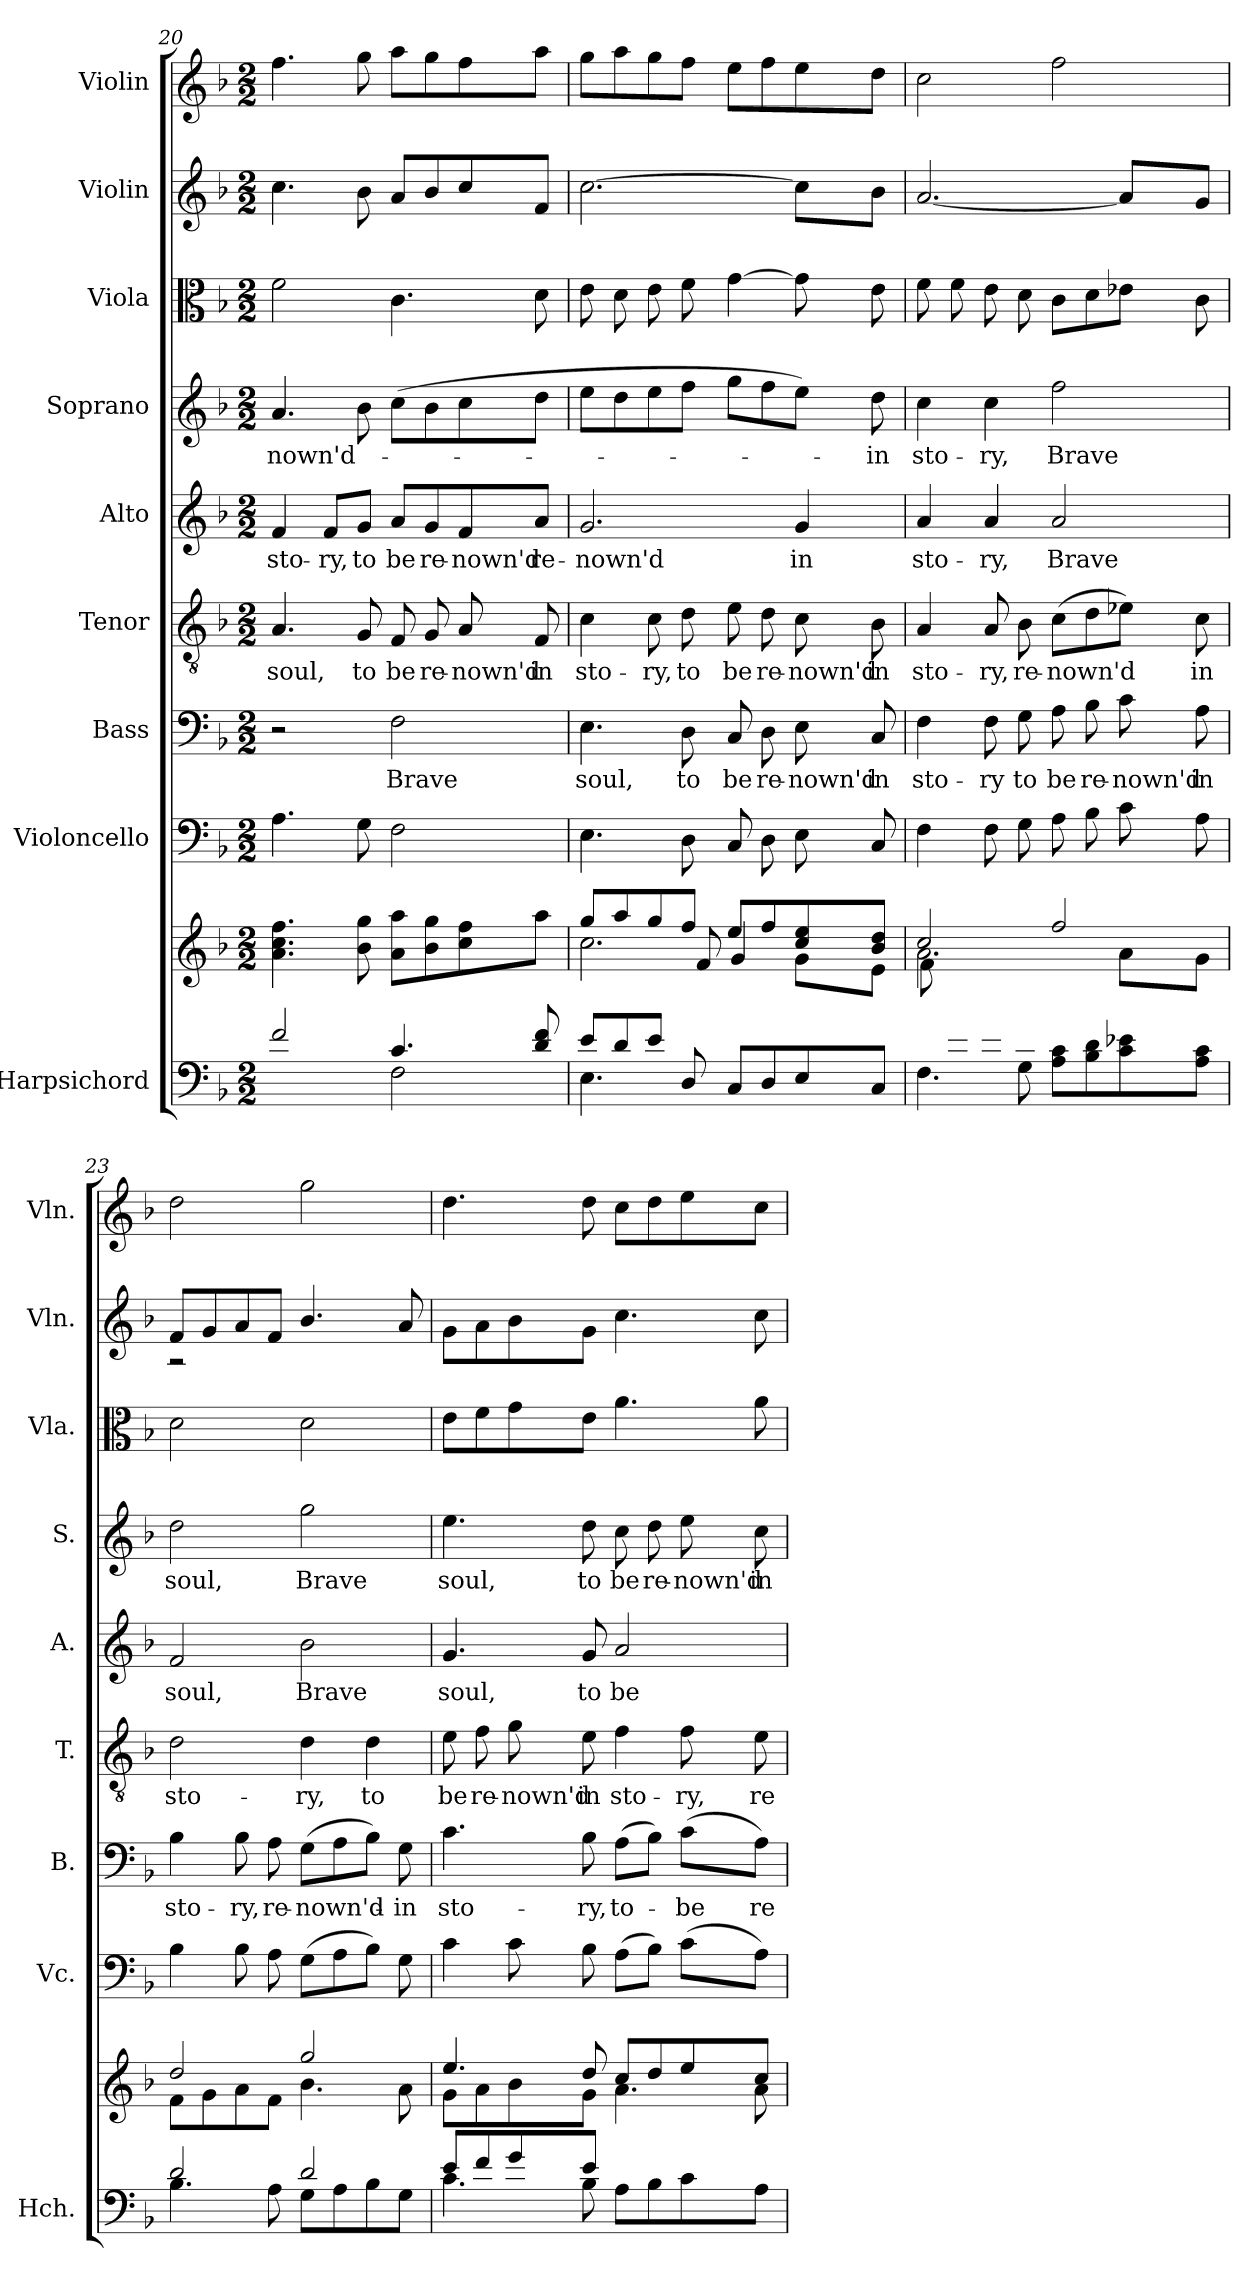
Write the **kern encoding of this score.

**kern	**kern	**kern	**kern	**text	**kern	**text	**kern	**text	**kern	**text	**kern	**kern	**kern
*part9	*part9	*part8	*part7	*part7	*part6	*part6	*part5	*part5	*part4	*part4	*part3	*part2	*part1
*staff10	*staff9	*staff8	*staff7	*staff7	*staff6	*staff6	*staff5	*staff5	*staff4	*staff4	*staff3	*staff2	*staff1
*I"Harpsichord	*	*I"Violoncello	*I"Bass	*	*I"Tenor	*	*I"Alto	*	*I"Soprano	*	*I"Viola	*I"Violin	*I"Violin
*I'Hch.	*	*I'Vc.	*I'B.	*	*I'T.	*	*I'A.	*	*I'S.	*	*I'Vla.	*I'Vln.	*I'Vln.
*clefF4	*clefG2	*clefF4	*clefF4	*	*clefGv2	*	*clefG2	*	*clefG2	*	*clefC3	*clefG2	*clefG2
*k[b-]	*k[b-]	*k[b-]	*k[b-]	*	*k[b-]	*	*k[b-]	*	*k[b-]	*	*k[b-]	*k[b-]	*k[b-]
*M2/2	*M2/2	*M2/2	*M2/2	*	*M2/2	*	*M2/2	*	*M2/2	*	*M2/2	*M2/2	*M2/2
=20	=20	=20	=20	=20	=20	=20	=20	=20	=20	=20	=20	=20	=20
*^	*	*	*	*	*	*	*	*	*	*	*	*	*
!	!	!	!	!	!	!	!LO:LY:b	!	!LO:LY:b	!	!LO:LY:b	!	!	!
2f/	2ryy	4.a\ 4.cc\ 4.ff\	4.A\	2r	.	4.A/	soul,	4f/	sto-	4.a/	-nown'd-	2f\	4.cc\	4.ff\
!	!	!	!	!	!	!	!	!	!LO:LY:b	!	!	!	!	!
.	.	.	.	.	.	.	.	8f/L	-ry,	.	.	.	.	.
!	!	!	!	!	!	!	!LO:LY:b	!	!LO:LY:b	!	!	!	!	!
.	.	8b-\ 8gg\	8G\	.	.	8G/	to	8g/J	to	8b-\	.	.	8b-\	8gg\
!	!	!	!	!	!LO:LY:b	!	!LO:LY:b	!	!LO:LY:b	!	!	!	!	!
4.c/	2F\	8a\ 8aa\L	2F\	2F\	Brave	8F/	be	8a/L	be	(8cc\L	.	4.c\	8a/L	8aa\L
!	!	!	!	!	!	!	!LO:LY:b	!	!LO:LY:b	!	!	!	!	!
.	.	8b-\ 8gg\	.	.	.	8G/	re-	8g/	re-	8b-\	.	.	8b-/	8gg\
!	!	!	!	!	!	!	!LO:LY:b	!	!LO:LY:b	!	!	!	!	!
.	.	8cc\ 8ff\	.	.	.	8A/	-nown'd	8f/	-nown'd	8cc\	.	.	8cc/	8ff\
!	!	!	!	!	!	!	!LO:LY:b	!	!LO:LY:b	!	!	!	!	!
8d/ 8f/	.	8aa\J	.	.	.	8F/	in	8a/J	re-	8dd\J	.	8d\	8f/J	8aa\J
=21	=21	=21	=21	=21	=21	=21	=21	=21	=21	=21	=21	=21	=21	=21
*	*	*^	*	*	*	*	*	*	*	*	*	*	*	*
*	*	*	*^	*	*	*	*	*	*	*	*	*	*	*	*
!	!	!	!	!	!	!	!LO:LY:b	!	!LO:LY:b	!	!LO:LY:b	!	!	!	!	!
4.E\	8e/L	8gg/L	2.cc\	4.ryy	4.E\	4.E\	soul,	4c\	sto-	2.g/	-nown'd	8ee\L	.	8e\	[2.cc\	8gg\L
.	8d/	8aa/	.	.	.	.	.	.	.	.	.	8dd\	.	8d\	.	8aa\
!	!	!	!	!	!	!	!	!	!LO:LY:b	!	!	!	!	!	!	!
.	8e/J	8gg/	.	.	.	.	.	8c\	-ry,	.	.	8ee\	.	8e\	.	8gg\
!	!	!	!	!	!	!	!LO:LY:b	!	!LO:LY:b	!	!	!	!	!	!	!
8D/	2ryy	8ff/J	.	8f/	8D\	8D\	to	8d\	to	.	.	8ff\J	.	8f\	.	8ff\J
!	!	!	!	!	!	!	!LO:LY:b	!	!LO:LY:b	!	!	!	!	!	!	!
8C/L	.	8ee/L	.	4g/	8C/	8C/	be	8e\	be	.	.	8gg\L	.	[4g\	.	8ee\L
!	!	!	!	!	!	!	!LO:LY:b	!	!LO:LY:b	!	!	!	!	!	!	!
8D/	.	8ff/	.	.	8D\	8D\	re-	8d\	re-	.	.	8ff\	.	.	.	8ff\
!	!	!	!	!	!	!	!LO:LY:b	!	!LO:LY:b	!	!LO:LY:b	!	!	!	!	!
8E/	.	8cc/ 8ee/	8g\L	4ryy	8E\	8E\	-nown'd	8c\	-nown'd	4g/	in	8ee\J)	.	8g\]	8cc\L]	8ee\
!	!	!	!	!	!	!	!LO:LY:b	!	!LO:LY:b	!	!	!	!LO:LY:b	!	!	!
8C/J	8ryy	8b-/ 8dd/J	8e\J	.	8C/	8C/	in	8B-\	in	.	.	8dd\	-in	8e\	8b-\J	8dd\J
!!LO:PB:g=z
=22	=22	=22	=22	=22	=22	=22	=22	=22	=22	=22	=22	=22	=22	=22	=22	=22
!	!	!	!	!	!	!	!LO:LY:b	!	!LO:LY:b	!	!LO:LY:b	!	!LO:LY:b	!	!	!
8ryy	4.F\	2cc/	2.a\	8f\L	4F\	4F\	sto-	4A/	sto-	4a/	sto-	4cc\	sto-	8f\	[2.a/	2cc\
8f/	.	.	.	4.ryy	.	.	.	.	.	.	.	.	.	8f\	.	.
!	!	!	!	!	!	!	!LO:LY:b	!	!LO:LY:b	!	!LO:LY:b	!	!LO:LY:b	!	!	!
8e/	.	.	.	.	8F\	8F\	-ry	8A/	-ry,	4a/	-ry,	4cc\	-ry,	8e\	.	.
!	!	!	!	!	!	!	!LO:LY:b	!	!LO:LY:b	!	!	!	!	!	!	!
8d/J	8G\	.	.	.	8G\	8G\	to	8B-\	re-	.	.	.	.	8d\	.	.
!	!	!	!	!	!	!	!LO:LY:b	!	!LO:LY:b	!	!LO:LY:b	!	!LO:LY:b	!	!	!
2ryy	8A\ 8c\L	2ff/	.	2ryy	8A\	8A\	be	(8c\L	-nown'd	2a/	Brave	2ff\	Brave	8c\L	.	2ff\
!	!	!	!	!	!	!	!LO:LY:b	!	!	!	!	!	!	!	!	!
.	8B-\ 8d\	.	.	.	8B-\	8B-\	re-	8d\	.	.	.	.	.	8d\	.	.
!	!	!	!	!	!	!	!LO:LY:b	!	!	!	!	!	!	!	!	!
.	8c\ 8e-X\	.	8a\L	.	8c\	8c\	-nown'd	8e-X\J)	.	.	.	.	.	8e-X\J	8a/L]	.
!	!	!	!	!	!	!	!LO:LY:b	!	!LO:LY:b	!	!	!	!	!	!	!
.	8A\ 8c\J	.	8g\J	.	8A\	8A\	in	8c\	in	.	.	.	.	8c\	8g/J	.
*	*	*	*v	*v	*	*	*	*	*	*	*	*	*	*	*	*
=23	=23	=23	=23	=23	=23	=23	=23	=23	=23	=23	=23	=23	=23	=23	=23
!	!	!	!	!	!	!LO:LY:b	!	!LO:LY:b	!	!LO:LY:b	!	!LO:LY:b	!	!	!
*	*	*	*	*	*	*	*	*	*	*	*	*	*	*^	*
2d/	4.B-\	2dd/	8f\L	4B-\	4B-\	sto-	2d\	sto-	2f/	soul,	2dd\	soul,	2d\	8f/L	2r	2dd\
.	.	.	8g\	.	.	.	.	.	.	.	.	.	.	8g/	.	.
!	!	!	!	!	!	!LO:LY:b	!	!	!	!	!	!	!	!	!	!
.	.	.	8a\	8B-\	8B-\	-ry,	.	.	.	.	.	.	.	8a/	.	.
!	!	!	!	!	!	!LO:LY:b	!	!	!	!	!	!	!	!	!	!
.	8A\	.	8f\J	8A\	8A\	re-	.	.	.	.	.	.	.	8f/J	.	.
!	!	!	!	!	!	!LO:LY:b	!	!LO:LY:b	!	!LO:LY:b	!	!LO:LY:b	!	!	!	!
2d/	8G\L	2gg/	4.b-\	(8G\L	(8G\L	-nown'd-	4d\	-ry,	2b-\	Brave	2gg\	Brave	2d\	4.b-/	2ryy	2gg\
.	8A\	.	.	8A\	8A\	.	.	.	.	.	.	.	.	.	.	.
!	!	!	!	!	!	!	!	!LO:LY:b	!	!	!	!	!	!	!	!
.	8B-\	.	.	8B-\J)	8B-\J)	.	4d\	to	.	.	.	.	.	.	.	.
!	!	!	!	!	!	!LO:LY:b	!	!	!	!	!	!	!	!	!	!
.	8G\J	.	8a\	8G\	8G\	-in	.	.	.	.	.	.	.	8a/	.	.
*	*	*	*	*	*	*	*	*	*	*	*	*	*	*v	*v	*
=24	=24	=24	=24	=24	=24	=24	=24	=24	=24	=24	=24	=24	=24	=24	=24
!	!	!	!	!	!	!LO:LY:b	!	!LO:LY:b	!	!LO:LY:b	!	!LO:LY:b	!	!	!
8e/L	4.c\	4.ee/	8g\L	4c\	4.c\	sto-	8e\	be	4.g/	soul,	4.ee\	soul,	8e\L	8g\L	4.dd\
!	!	!	!	!	!	!	!	!LO:LY:b	!	!	!	!	!	!	!
8f/	.	.	8a\	.	.	.	8f\	re-	.	.	.	.	8f\	8a\	.
!	!	!	!	!	!	!	!	!LO:LY:b	!	!	!	!	!	!	!
8g/	.	.	8b-\	8c\	.	.	8g\	-nown'd	.	.	.	.	8g\	8b-\	.
!	!	!	!	!	!	!LO:LY:b	!	!LO:LY:b	!	!LO:LY:b	!	!LO:LY:b	!	!	!
8e/J	8B-\	8dd/	8g\J	8B-\	8B-\	ry,	8e\	in	8g/	to	8dd\	to	8e\J	8g\J	8dd\
!	!	!	!	!	!	!LO:LY:b	!	!LO:LY:b	!	!LO:LY:b	!	!LO:LY:b	!	!	!
2ryy	8A\L	8cc/L	4.a\	(8A\L	(8A\L	to-	4f\	sto-	2a/	be-	8cc\	be	4.a\	4.cc\	8cc\L
!	!	!	!	!	!	!	!	!	!	!	!	!LO:LY:b	!	!	!
.	8B-\	8dd/	.	8B-\J)	8B-\J)	.	.	.	.	.	8dd\	re-	.	.	8dd\
!	!	!	!	!	!	!LO:LY:b	!	!LO:LY:b	!	!	!	!LO:LY:b	!	!	!
.	8c\	8ee/	.	(8c\L	(8c\L	-be	8f\	-ry,	.	.	8ee\	-nown'd	.	.	8ee\
!	!	!	!	!	!	!LO:LY:b	!	!LO:LY:b	!	!	!	!LO:LY:b	!	!	!
.	8A\J	8cc/J	8a\	8A\J)	8A\J)	re-	8e\	re-	.	.	8cc\	in	8a\	8cc\	8cc\J
*v	*v	*	*	*	*	*	*	*	*	*	*	*	*	*	*
*	*v	*v	*	*	*	*	*	*	*	*	*	*	*	*
=	=	=	=	=	=	=	=	=	=	=	=	=	=
*-	*-	*-	*-	*-	*-	*-	*-	*-	*-	*-	*-	*-	*-
